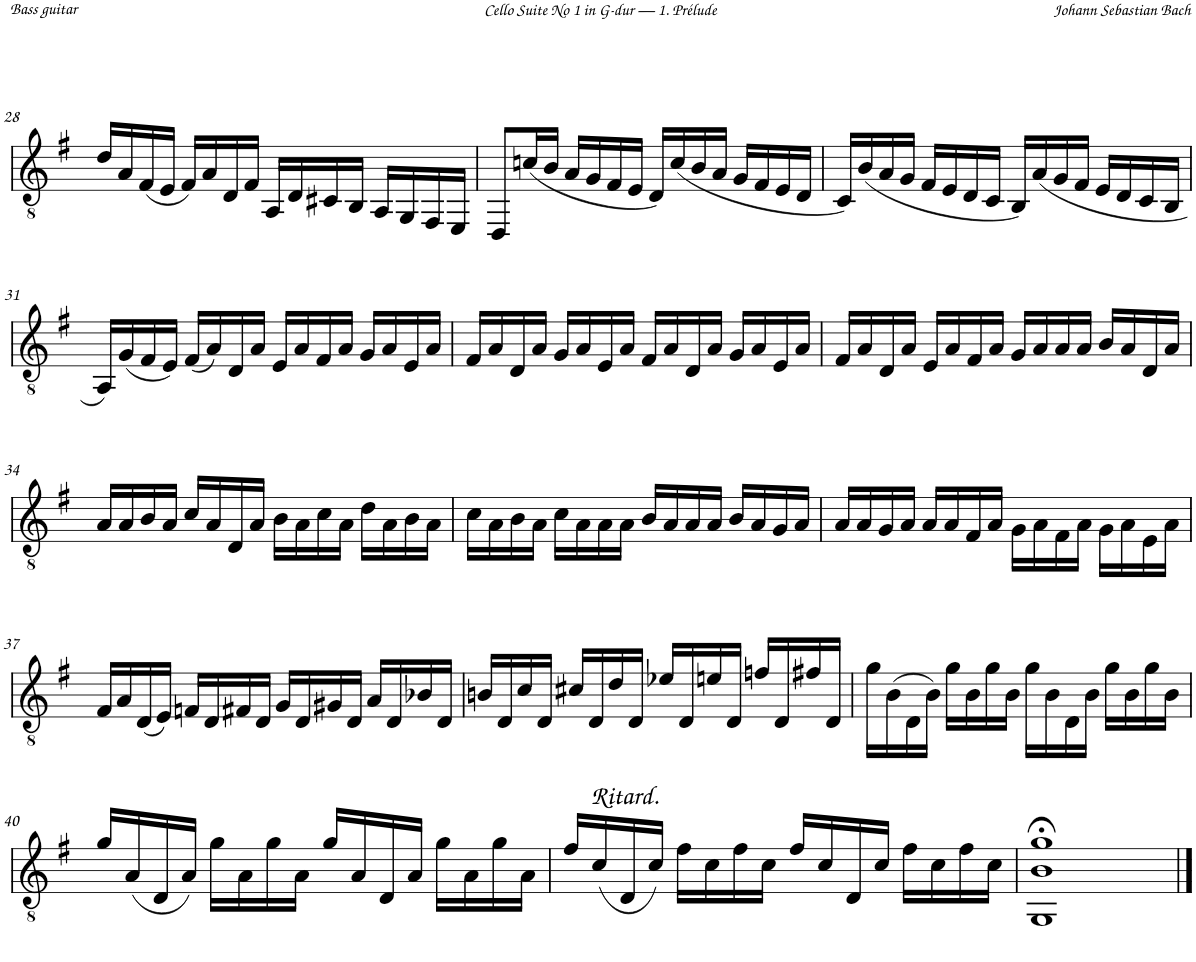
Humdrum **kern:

**kern
*part1
*staff1
*I"Electric Guitar
*I'El. Guit.
!!LO:PB:g=z
*clefGv2
*k[f#]
*M4/4
*met(c)
=28
16d/LL
16A/
(16F#/
16E/JJ
16F#/LL)
16A/
16D/
16F#/JJ
16AA/LL
16D/
16C#X/
16BB/JJ
16AA/LL
16GG/
16FF#/
16EE/JJ
=29
8DD/L
(16cn/L
16B/JJ
16A/LL
16G/
16F#/
16E/JJ
16D/LL)
(16c/
16B/
16A/JJ
16G/LL
16F#/
16E/
16D/JJ
=30
16C/LL)
(16B/
16A/
16G/JJ
16F#/LL
16E/
16D/
16C/JJ
16BB/LL)
(16A/
16G/
16F#/JJ
16E/LL
16D/
16C/
16BB/JJ
!!LO:LB:g=z
=31
16AA/LL)
(16G/
16F#/
16E/JJ)
(16F#/LL
16A/)
16D/
16A/JJ
16E/LL
16A/
16F#/
16A/JJ
16G/LL
16A/
16E/
16A/JJ
=32
16F#/LL
16A/
16D/
16A/JJ
16G/LL
16A/
16E/
16A/JJ
16F#/LL
16A/
16D/
16A/JJ
16G/LL
16A/
16E/
16A/JJ
=33
16F#/LL
16A/
16D/
16A/JJ
16E/LL
16A/
16F#/
16A/JJ
16G/LL
16A/
16A/
16A/JJ
16B/LL
16A/
16D/
16A/JJ
!!LO:LB:g=z
=34
16A/LL
16A/
16B/
16A/JJ
16c/LL
16A/
16D/
16A/JJ
16B\LL
16A\
16c\
16A\JJ
16d\LL
16A\
16B\
16A\JJ
=35
16c\LL
16A\
16B\
16A\JJ
16c\LL
16A\
16A\
16A\JJ
16B/LL
16A/
16A/
16A/JJ
16B/LL
16A/
16G/
16A/JJ
=36
16A/LL
16A/
16G/
16A/JJ
16A/LL
16A/
16F#/
16A/JJ
16G\LL
16A\
16F#\
16A\JJ
16G\LL
16A\
16E\
16A\JJ
!!LO:LB:g=z
=37
16F#/LL
16A/
(16D/
16E/JJ)
16Fn/LL
16D/
16F#X/
16D/JJ
16G/LL
16D/
16G#X/
16D/JJ
16A/LL
16D/
16B-X/
16D/JJ
=38
16Bn/LL
16D/
16c/
16D/JJ
16c#X/LL
16D/
16d/
16D/JJ
16e-X/LL
16D/
16en/
16D/JJ
16fn/LL
16D/
16f#X/
16D/JJ
=39
16g\LL
(16B\
16D\
16B\JJ)
16g\LL
16B\
16g\
16B\JJ
16g\LL
16B\
16D\
16B\JJ
16g\LL
16B\
16g\
16B\JJ
!!LO:LB:g=z
=40
16g/LL
(16A/
16D/
16A/JJ)
16g\LL
16A\
16g\
16A\JJ
16g/LL
16A/
16D/
16A/JJ
16g\LL
16A\
16g\
16A\JJ
=41
16f#/LL
!LO:TX:a:i:t=Ritard.
(16c/
16D/
16c/JJ)
16f#\LL
16c\
16f#\
16c\JJ
16f#/LL
16c/
16D/
16c/JJ
16f#\LL
16c\
16f#\
16c\JJ
=42
1GG;< 1B;< 1g;<
==
*-
